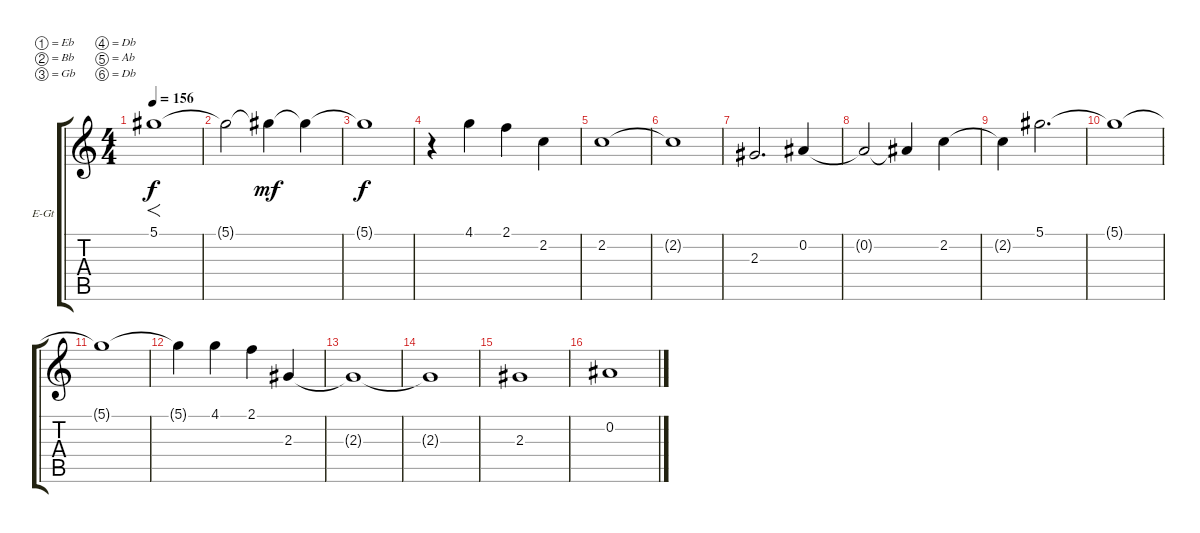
\defaultSystemsLayout 4
\bracketExtendMode groupsimilarinstruments
\firstSystemTrackNameOrientation horizontal
\otherSystemsTrackNameOrientation horizontal
\track ("Sample" "E-Gt") {instrument overdrivenguitar}
\staff {score tabs}
\tuning (Eb4 Bb3 Gb3 Db3 Ab2 Db2)
\ts (4 4)
\tempo 156
\clef g2
\scale
0.333333
\ks c
5.1.1{f dy f} |
\scale
0.333333 5.1{t}.2 5.1{t}.4{dy mf} 5.1{t}.4 |
\scale
0.333333 5.1{t}.1{dy f} |
\scale
0.333333 r.4 4.1.4 2.1.4 2.2.4 |
\scale
0.333333 2.2.1 |
\scale
0.333333 2.2{t}.1 |
\scale
0.333333 2.3.2{d} 0.2.4 |
\scale
0.333333 0.2{t}.2 0.2{t}.4 2.2.4 |
\scale
0.333333 2.2{t}.4 5.1.2{d} |
\scale
0.333333 5.1{t}.1 |
\scale
0.333333 5.1{t}.1 |
\scale
0.333333 5.1{t}.4 4.1.4 2.1.4 2.3.4 |
\scale
0.333333 2.3{t}.1 |
\scale
0.333333 2.3{t}.1 |
\scale
0.333333 2.3.1 |
\scale
0.333333 0.2.1
